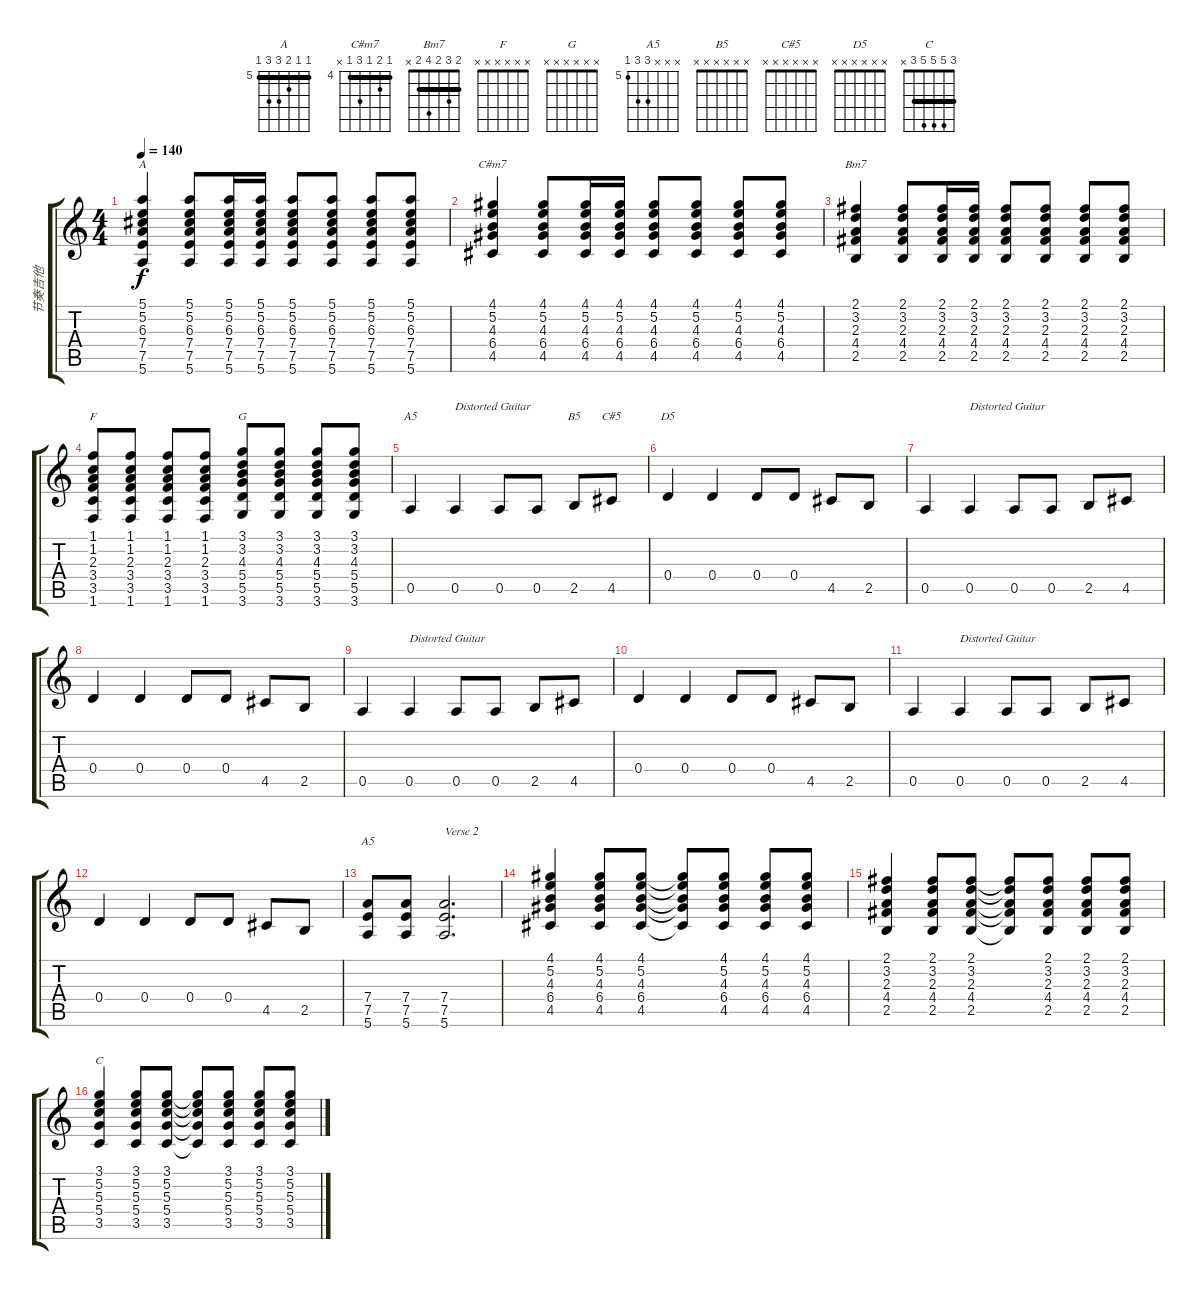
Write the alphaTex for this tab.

\track ("节奏吉他" "节奏吉他") {instrument distortionguitar}
\staff {score tabs}
\tuning (E4 B3 G3 D3 A2 E2) {hide}
\chord ("A" 5 5 6 7 7 5) {firstfret 5 barre 5}
\chord ("C#m7" 4 5 4 6 4 x) {firstfret 4 barre 4}
\chord ("Bm7" 2 3 2 4 2 x) {barre 2}
\chord ("F" x x x x x x)
\chord ("G" x x x x x x)
\chord ("A5" x x x x x x)
\chord ("B5" x x x x x x)
\chord ("C#5" x x x x x x)
\chord ("D5" x x x x x x)
\chord ("A5" x x x 7 7 5) {firstfret 5}
\chord ("C" 3 5 5 5 3 x) {barre 3}
\ts (4 4)
\tempo 140
\clef g2
\ks c
(5.1 5.2 6.3 7.4 7.5 5.6).4{ch "A" dy f} (5.1 5.2 6.3 7.4 7.5 5.6).8 (5.1 5.2 6.3 7.4 7.5 5.6).16 (5.1 5.2 6.3 7.4 7.5 5.6).16 (5.1 5.2 6.3 7.4 7.5 5.6).8 (5.1 5.2 6.3 7.4 7.5 5.6).8 (5.1 5.2 6.3 7.4 7.5 5.6).8 (5.1 5.2 6.3 7.4 7.5 5.6).8 |
(4.1 5.2 4.3 6.4 4.5).4{ch "C#m7"} (4.1 5.2 4.3 6.4 4.5).8 (4.1 5.2 4.3 6.4 4.5).16 (4.1 5.2 4.3 6.4 4.5).16 (4.1 5.2 4.3 6.4 4.5).8 (4.1 5.2 4.3 6.4 4.5).8 (4.1 5.2 4.3 6.4 4.5).8 (4.1 5.2 4.3 6.4 4.5).8 |
(2.1 3.2 2.3 4.4 2.5).4{ch "Bm7"} (2.1 3.2 2.3 4.4 2.5).8 (2.1 3.2 2.3 4.4 2.5).16 (2.1 3.2 2.3 4.4 2.5).16 (2.1 3.2 2.3 4.4 2.5).8 (2.1 3.2 2.3 4.4 2.5).8 (2.1 3.2 2.3 4.4 2.5).8 (2.1 3.2 2.3 4.4 2.5).8 |
(1.1 1.2 2.3 3.4 3.5 1.6).8{ch "F"} (1.1 1.2 2.3 3.4 3.5 1.6).8 (1.1 1.2 2.3 3.4 3.5 1.6).8 (1.1 1.2 2.3 3.4 3.5 1.6).8 (3.1 3.2 4.3 5.4 5.5 3.6).8{ch "G"} (3.1 3.2 4.3 5.4 5.5 3.6).8 (3.1 3.2 4.3 5.4 5.5 3.6).8 (3.1 3.2 4.3 5.4 5.5 3.6).8 |
0.5.4{ch "A5" volume 15} 0.5.4{txt "Distorted Guitar"} 0.5.8 0.5.8 2.5.8{ch "B5"} 4.5.8{ch "C#5"} |
0.4.4{ch "D5"} 0.4.4 0.4.8 0.4.8 4.5.8 2.5.8 |
0.5.4 0.5.4{txt "Distorted Guitar"} 0.5.8 0.5.8 2.5.8 4.5.8 |
0.4.4 0.4.4 0.4.8 0.4.8 4.5.8 2.5.8 |
0.5.4 0.5.4{txt "Distorted Guitar"} 0.5.8 0.5.8 2.5.8 4.5.8 |
0.4.4 0.4.4 0.4.8 0.4.8 4.5.8 2.5.8 |
0.5.4 0.5.4{txt "Distorted Guitar"} 0.5.8 0.5.8 2.5.8 4.5.8 |
0.4.4 0.4.4 0.4.8 0.4.8 4.5.8 2.5.8 |
(7.4 7.5 5.6).8{ch "A5"} (7.4 7.5 5.6).8 (7.4 7.5 5.6).2{d txt "Verse 2"} |
(4.1 5.2 4.3 6.4 4.5).4 (4.1 5.2 4.3 6.4 4.5).8 (4.1 5.2 4.3 6.4 4.5).8 (4.1{t} 5.2{t} 4.3{t} 6.4{t} 4.5{t}).8 (4.1 5.2 4.3 6.4 4.5).8 (4.1 5.2 4.3 6.4 4.5).8 (4.1 5.2 4.3 6.4 4.5).8 |
(2.1 3.2 2.3 4.4 2.5).4 (2.1 3.2 2.3 4.4 2.5).8 (2.1 3.2 2.3 4.4 2.5).8 (2.1{t} 3.2{t} 2.3{t} 4.4{t} 2.5{t}).8 (2.1 3.2 2.3 4.4 2.5).8 (2.1 3.2 2.3 4.4 2.5).8 (2.1 3.2 2.3 4.4 2.5).8 |
(3.1 5.2 5.3 5.4 3.5).4{ch "C"} (3.1 5.2 5.3 5.4 3.5).8 (3.1 5.2 5.3 5.4 3.5).8 (3.1{t} 5.2{t} 5.3{t} 5.4{t} 3.5{t}).8 (3.1 5.2 5.3 5.4 3.5).8 (3.1 5.2 5.3 5.4 3.5).8 (3.1 5.2 5.3 5.4 3.5).8
